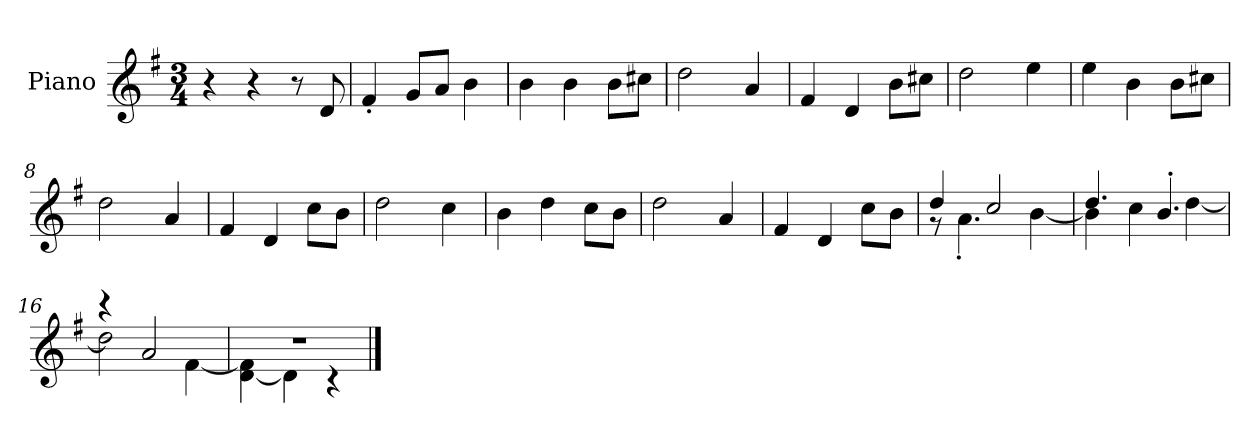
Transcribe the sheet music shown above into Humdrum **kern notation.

**kern
*part1
*staff1
*I"Piano
*I'P-no
*clefG2
*k[f#]
*M3/4
*MM177
=1
4r
4r
8r
8d/
=2
4f#'/
8g/L
8a/J
4b\
=3
4b\
4b\
8b\L
8cc#X\J
=4
2dd\
4a/
=5
4f#/
4d/
8b\L
8cc#X\J
=6
2dd\
4ee\
=7
4ee\
4b\
8b\L
8cc#X\J
=8
2dd\
4a/
=9
4f#/
4d/
8cc\L
8b\J
!!LO:LB:g=z
=10
2dd\
4cc\
=11
4b\
4dd\
8cc\L
8b\J
=12
2dd\
4a/
=13
4f#/
4d/
8cc\L
8b\J
=14
*^
4dd/	8r
.	4.a'\
2cc/	.
.	[4b\
=15	=15
4.dd/	4b\]
.	4cc\
4.b'/	.
.	[4dd\
=16	=16
4r	2dd\]
2a/	.
.	[4f#\
=17	=17
2.r	[4d\ 4f#\]
.	4d\]
.	4r
*v	*v
==
*-
